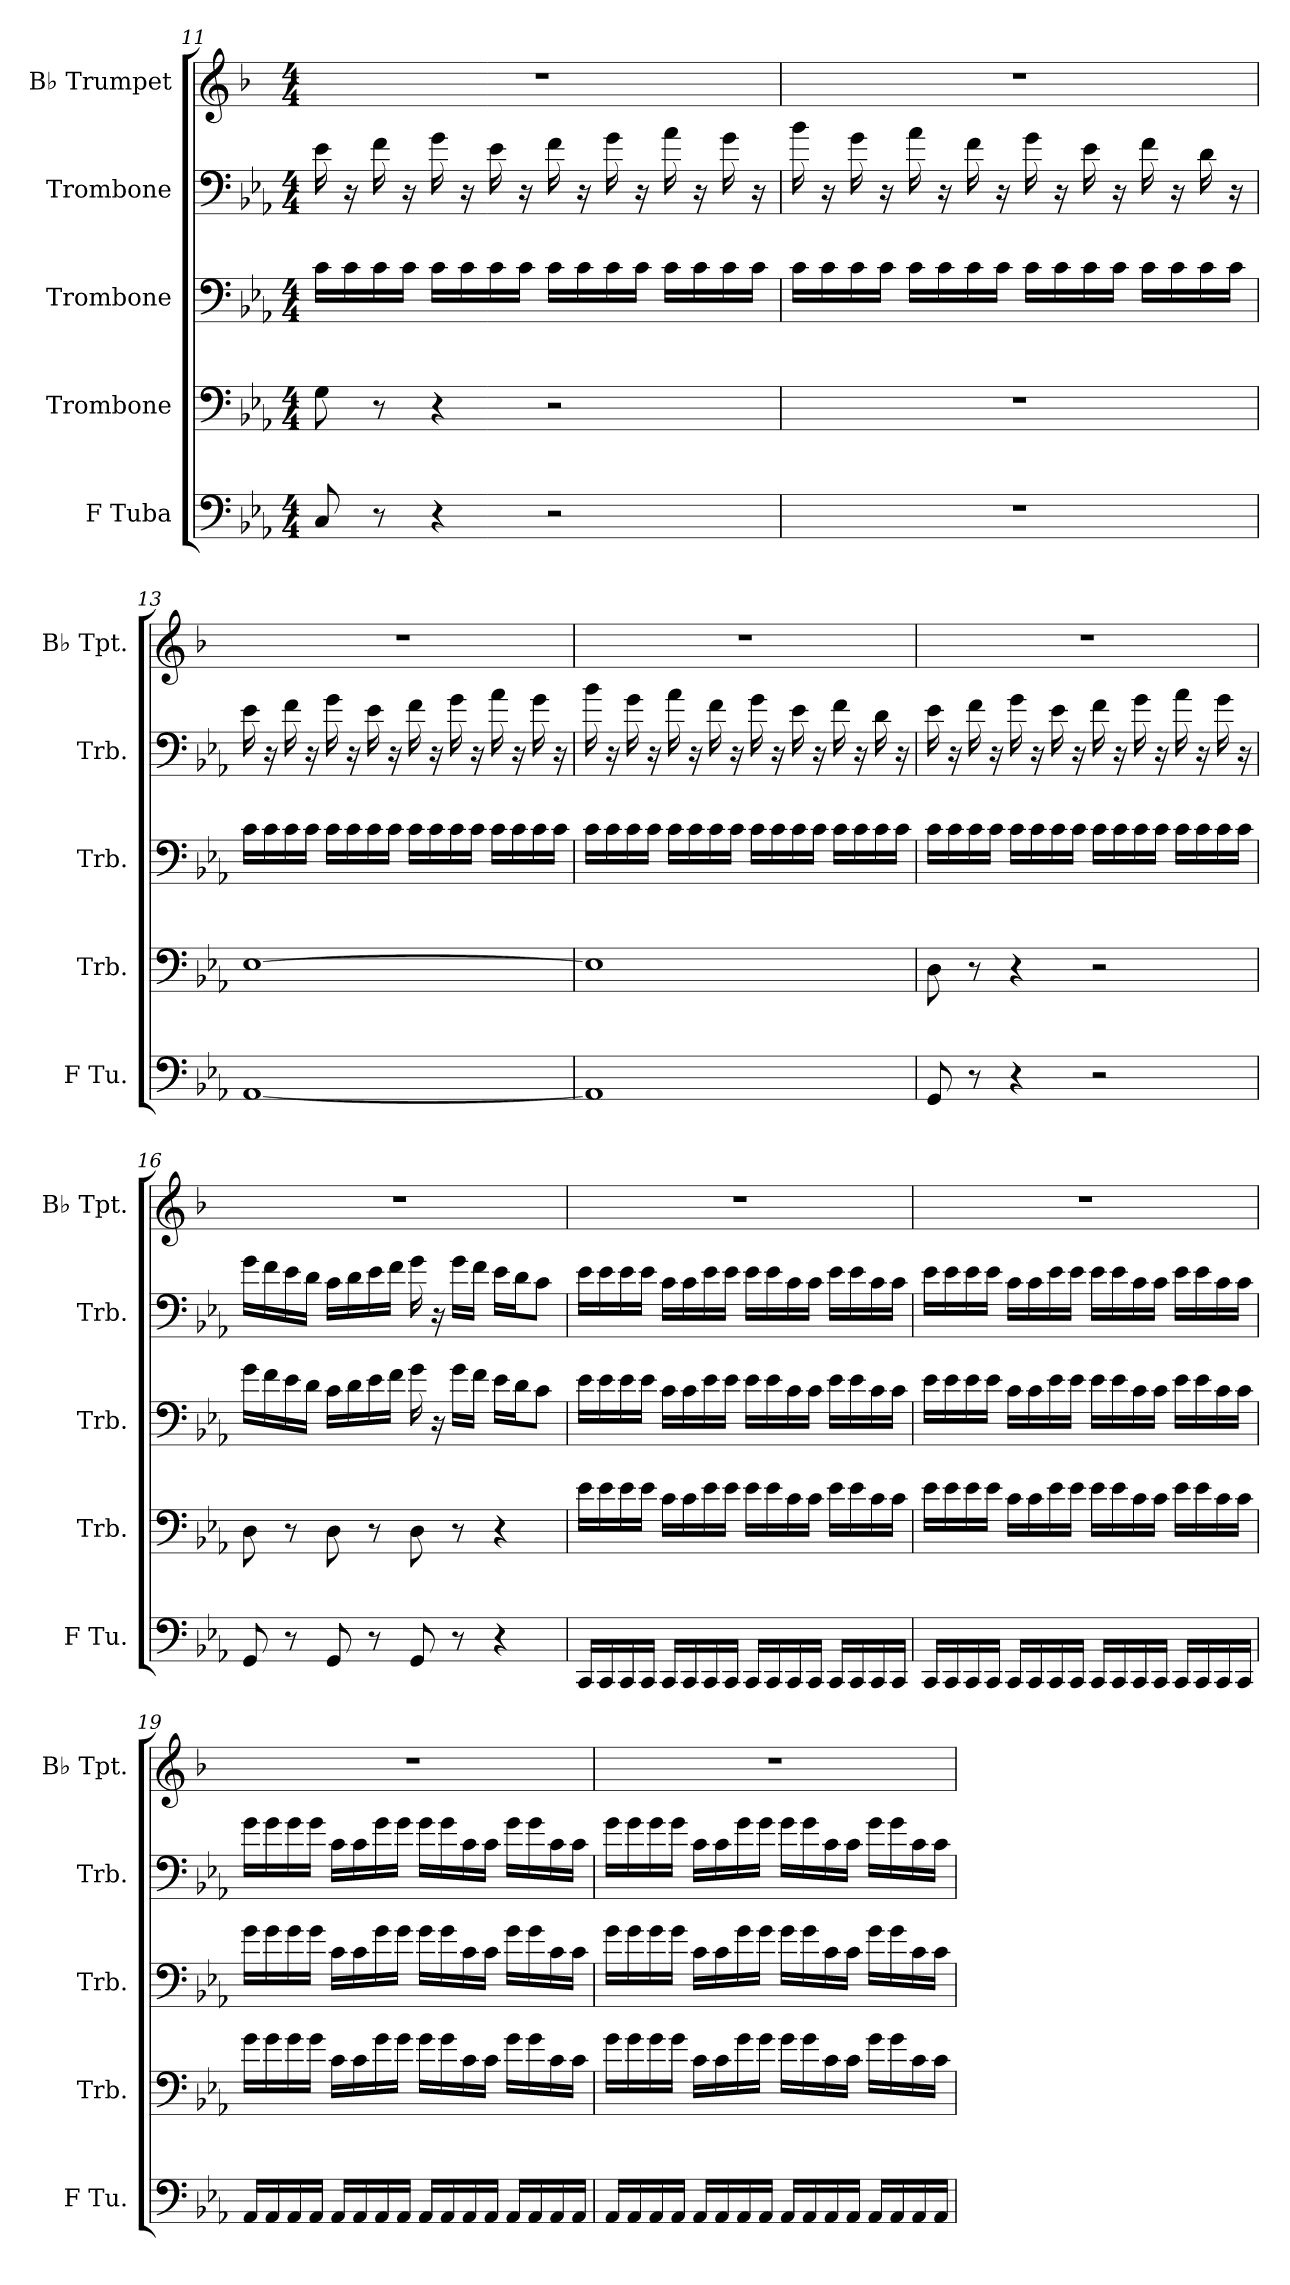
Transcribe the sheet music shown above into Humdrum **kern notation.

**kern	**kern	**kern	**kern	**kern
*part5	*part4	*part3	*part2	*part1
*staff5	*staff4	*staff3	*staff2	*staff1
*I"F Tuba	*I"Trombone	*I"Trombone	*I"Trombone	*I"B♭ Trumpet
*I'F Tu.	*I'Trb.	*I'Trb.	*I'Trb.	*I'B♭ Tpt.
!!LO:LB:g=z
*clefF4	*clefF4	*clefF4	*clefF4	*clefG2
*	*	*	*	*ITrd1c2
*k[b-e-a-]	*k[b-e-a-]	*k[b-e-a-]	*k[b-e-a-]	*k[b-e-a-]
*E-:	*E-:	*E-:	*E-:	*E-:
*M4/4	*M4/4	*M4/4	*M4/4	*M4/4
=11	=11	=11	=11	=11
8C/	8G\	16c\LL	16e-\	1r
.	.	16c\	16r	.
8r	8r	16c\	16f\	.
.	.	16c\JJ	16r	.
4r	4r	16c\LL	16g\	.
.	.	16c\	16r	.
.	.	16c\	16e-\	.
.	.	16c\JJ	16r	.
2r	2r	16c\LL	16f\	.
.	.	16c\	16r	.
.	.	16c\	16g\	.
.	.	16c\JJ	16r	.
.	.	16c\LL	16a-\	.
.	.	16c\	16r	.
.	.	16c\	16g\	.
.	.	16c\JJ	16r	.
=12	=12	=12	=12	=12
1r	1r	16c\LL	16b-\	1r
.	.	16c\	16r	.
.	.	16c\	16g\	.
.	.	16c\JJ	16r	.
.	.	16c\LL	16a-\	.
.	.	16c\	16r	.
.	.	16c\	16f\	.
.	.	16c\JJ	16r	.
.	.	16c\LL	16g\	.
.	.	16c\	16r	.
.	.	16c\	16e-\	.
.	.	16c\JJ	16r	.
.	.	16c\LL	16f\	.
.	.	16c\	16r	.
.	.	16c\	16d\	.
.	.	16c\JJ	16r	.
!!LO:PB:g=z
=13	=13	=13	=13	=13
[1AA-	[1E-	16c\LL	16e-\	1r
.	.	16c\	16r	.
.	.	16c\	16f\	.
.	.	16c\JJ	16r	.
.	.	16c\LL	16g\	.
.	.	16c\	16r	.
.	.	16c\	16e-\	.
.	.	16c\JJ	16r	.
.	.	16c\LL	16f\	.
.	.	16c\	16r	.
.	.	16c\	16g\	.
.	.	16c\JJ	16r	.
.	.	16c\LL	16a-\	.
.	.	16c\	16r	.
.	.	16c\	16g\	.
.	.	16c\JJ	16r	.
=14	=14	=14	=14	=14
1AA-]	1E-]	16c\LL	16b-\	1r
.	.	16c\	16r	.
.	.	16c\	16g\	.
.	.	16c\JJ	16r	.
.	.	16c\LL	16a-\	.
.	.	16c\	16r	.
.	.	16c\	16f\	.
.	.	16c\JJ	16r	.
.	.	16c\LL	16g\	.
.	.	16c\	16r	.
.	.	16c\	16e-\	.
.	.	16c\JJ	16r	.
.	.	16c\LL	16f\	.
.	.	16c\	16r	.
.	.	16c\	16d\	.
.	.	16c\JJ	16r	.
!!LO:LB:g=z
=15	=15	=15	=15	=15
8GG/	8D\	16c\LL	16e-\	1r
.	.	16c\	16r	.
8r	8r	16c\	16f\	.
.	.	16c\JJ	16r	.
4r	4r	16c\LL	16g\	.
.	.	16c\	16r	.
.	.	16c\	16e-\	.
.	.	16c\JJ	16r	.
2r	2r	16c\LL	16f\	.
.	.	16c\	16r	.
.	.	16c\	16g\	.
.	.	16c\JJ	16r	.
.	.	16c\LL	16a-\	.
.	.	16c\	16r	.
.	.	16c\	16g\	.
.	.	16c\JJ	16r	.
=16	=16	=16	=16	=16
8GG/	8D\	16g\LL	16g\LL	1r
.	.	16f\	16f\	.
8r	8r	16e-\	16e-\	.
.	.	16d\JJ	16d\JJ	.
8GG/	8D\	16c\LL	16c\LL	.
.	.	16d\	16d\	.
8r	8r	16e-\	16e-\	.
.	.	16f\JJ	16f\JJ	.
8GG/	8D\	16g\	16g\	.
.	.	16r	16r	.
8r	8r	16g\LL	16g\LL	.
.	.	16f\JJ	16f\JJ	.
4r	4r	16e-\LL	16e-\LL	.
.	.	16d\J	16d\J	.
.	.	8c\J	8c\J	.
!!LO:PB:g=z
=17	=17	=17	=17	=17
16CC/LL	16e-\LL	16e-\LL	16e-\LL	1r
16CC/	16e-\	16e-\	16e-\	.
16CC/	16e-\	16e-\	16e-\	.
16CC/JJ	16e-\JJ	16e-\JJ	16e-\JJ	.
16CC/LL	16c\LL	16c\LL	16c\LL	.
16CC/	16c\	16c\	16c\	.
16CC/	16e-\	16e-\	16e-\	.
16CC/JJ	16e-\JJ	16e-\JJ	16e-\JJ	.
16CC/LL	16e-\LL	16e-\LL	16e-\LL	.
16CC/	16e-\	16e-\	16e-\	.
16CC/	16c\	16c\	16c\	.
16CC/JJ	16c\JJ	16c\JJ	16c\JJ	.
16CC/LL	16e-\LL	16e-\LL	16e-\LL	.
16CC/	16e-\	16e-\	16e-\	.
16CC/	16c\	16c\	16c\	.
16CC/JJ	16c\JJ	16c\JJ	16c\JJ	.
=18	=18	=18	=18	=18
16CC/LL	16e-\LL	16e-\LL	16e-\LL	1r
16CC/	16e-\	16e-\	16e-\	.
16CC/	16e-\	16e-\	16e-\	.
16CC/JJ	16e-\JJ	16e-\JJ	16e-\JJ	.
16CC/LL	16c\LL	16c\LL	16c\LL	.
16CC/	16c\	16c\	16c\	.
16CC/	16e-\	16e-\	16e-\	.
16CC/JJ	16e-\JJ	16e-\JJ	16e-\JJ	.
16CC/LL	16e-\LL	16e-\LL	16e-\LL	.
16CC/	16e-\	16e-\	16e-\	.
16CC/	16c\	16c\	16c\	.
16CC/JJ	16c\JJ	16c\JJ	16c\JJ	.
16CC/LL	16e-\LL	16e-\LL	16e-\LL	.
16CC/	16e-\	16e-\	16e-\	.
16CC/	16c\	16c\	16c\	.
16CC/JJ	16c\JJ	16c\JJ	16c\JJ	.
!!LO:LB:g=z
=19	=19	=19	=19	=19
16AA-/LL	16g\LL	16g\LL	16g\LL	1r
16AA-/	16g\	16g\	16g\	.
16AA-/	16g\	16g\	16g\	.
16AA-/JJ	16g\JJ	16g\JJ	16g\JJ	.
16AA-/LL	16c\LL	16c\LL	16c\LL	.
16AA-/	16c\	16c\	16c\	.
16AA-/	16g\	16g\	16g\	.
16AA-/JJ	16g\JJ	16g\JJ	16g\JJ	.
16AA-/LL	16g\LL	16g\LL	16g\LL	.
16AA-/	16g\	16g\	16g\	.
16AA-/	16c\	16c\	16c\	.
16AA-/JJ	16c\JJ	16c\JJ	16c\JJ	.
16AA-/LL	16g\LL	16g\LL	16g\LL	.
16AA-/	16g\	16g\	16g\	.
16AA-/	16c\	16c\	16c\	.
16AA-/JJ	16c\JJ	16c\JJ	16c\JJ	.
=20	=20	=20	=20	=20
16AA-/LL	16g\LL	16g\LL	16g\LL	1r
16AA-/	16g\	16g\	16g\	.
16AA-/	16g\	16g\	16g\	.
16AA-/JJ	16g\JJ	16g\JJ	16g\JJ	.
16AA-/LL	16c\LL	16c\LL	16c\LL	.
16AA-/	16c\	16c\	16c\	.
16AA-/	16g\	16g\	16g\	.
16AA-/JJ	16g\JJ	16g\JJ	16g\JJ	.
16AA-/LL	16g\LL	16g\LL	16g\LL	.
16AA-/	16g\	16g\	16g\	.
16AA-/	16c\	16c\	16c\	.
16AA-/JJ	16c\JJ	16c\JJ	16c\JJ	.
16AA-/LL	16g\LL	16g\LL	16g\LL	.
16AA-/	16g\	16g\	16g\	.
16AA-/	16c\	16c\	16c\	.
16AA-/JJ	16c\JJ	16c\JJ	16c\JJ	.
=	=	=	=	=
*-	*-	*-	*-	*-
